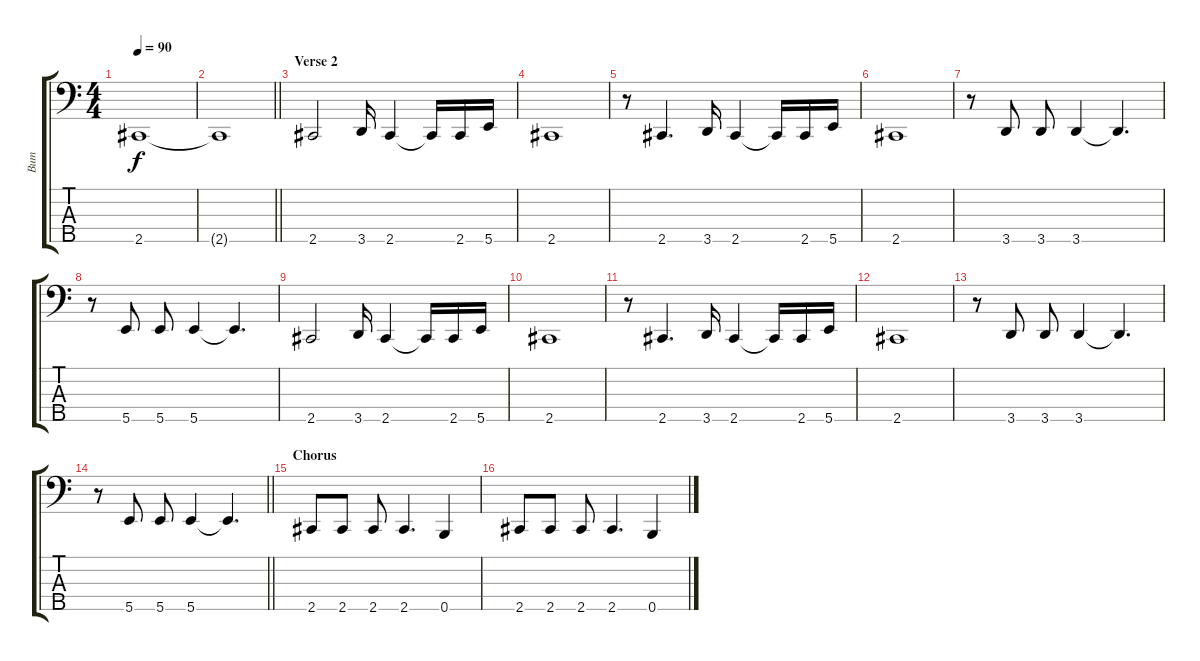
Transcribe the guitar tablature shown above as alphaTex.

\track ("Вит" "Вит") {instrument electricbassfinger}
\staff {score tabs}
\tuning (Ab2 E2 B1 Gb1 B0) {hide}
\ts (4 4)
\tempo 90
\clef f4
\ks c
2.5{t}.1{dy f} |
\barLineRight lightlight
2.5{t}.1 |
\section ("" "Verse 2")
2.5.2 3.5.16 2.5.4 2.5{t}.16 2.5.16 5.5.16 |
2.5.1 |
r.8 2.5.4{d} 3.5.16 2.5.4 2.5{t}.16 2.5.16 5.5.16 |
2.5.1 |
r.8 3.5.8 3.5.8 3.5.4 3.5{t}.4{d} |
r.8 5.5.8 5.5.8 5.5.4 5.5{t}.4{d} |
2.5.2 3.5.16 2.5.4 2.5{t}.16 2.5.16 5.5.16 |
2.5.1 |
r.8 2.5.4{d} 3.5.16 2.5.4 2.5{t}.16 2.5.16 5.5.16 |
2.5.1 |
r.8 3.5.8 3.5.8 3.5.4 3.5{t}.4{d} |
\barLineRight lightlight
r.8 5.5.8 5.5.8 5.5.4 5.5{t}.4{d} |
\section ("" "Chorus")
2.5.8 2.5.8 2.5.8 2.5.4{d} 0.5.4 |
2.5.8 2.5.8 2.5.8 2.5.4{d} 0.5.4
